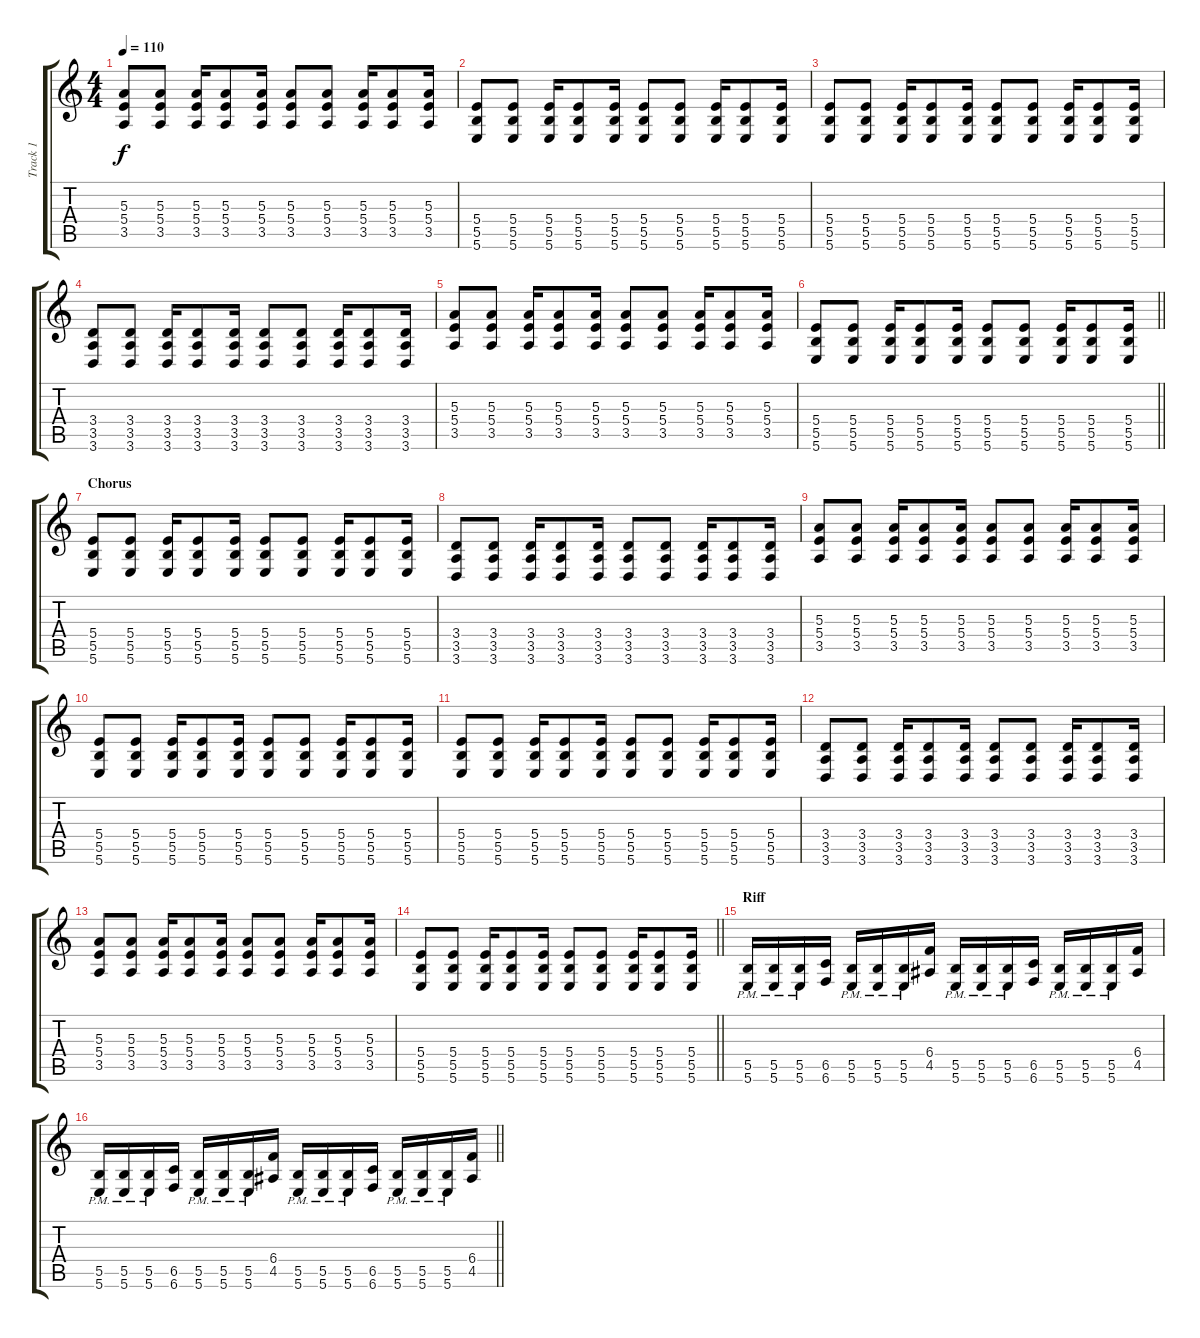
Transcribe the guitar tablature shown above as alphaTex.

\track ("Track 1" "Track 1") {instrument distortionguitar}
\staff {score tabs}
\tuning (Db4 Ab3 E3 B2 Gb2 B1) {hide}
\ts (4 4)
\tempo 110
\clef g2
\ks c
(5.3 5.4 3.5).8{dy f} (5.3 5.4 3.5).8 (5.3 5.4 3.5).16 (5.3 5.4 3.5).8 (5.3 5.4 3.5).16 (5.3 5.4 3.5).8 (5.3 5.4 3.5).8 (5.3 5.4 3.5).16 (5.3 5.4 3.5).8 (5.3 5.4 3.5).16 |
(5.4 5.5 5.6).8 (5.4 5.5 5.6).8 (5.4 5.5 5.6).16 (5.4 5.5 5.6).8 (5.4 5.5 5.6).16 (5.4 5.5 5.6).8 (5.4 5.5 5.6).8 (5.4 5.5 5.6).16 (5.4 5.5 5.6).8 (5.4 5.5 5.6).16 |
(5.4 5.5 5.6).8 (5.4 5.5 5.6).8 (5.4 5.5 5.6).16 (5.4 5.5 5.6).8 (5.4 5.5 5.6).16 (5.4 5.5 5.6).8 (5.4 5.5 5.6).8 (5.4 5.5 5.6).16 (5.4 5.5 5.6).8 (5.4 5.5 5.6).16 |
(3.4 3.5 3.6).8 (3.4 3.5 3.6).8 (3.4 3.5 3.6).16 (3.4 3.5 3.6).8 (3.4 3.5 3.6).16 (3.4 3.5 3.6).8 (3.4 3.5 3.6).8 (3.4 3.5 3.6).16 (3.4 3.5 3.6).8 (3.4 3.5 3.6).16 |
(5.3 5.4 3.5).8 (5.3 5.4 3.5).8 (5.3 5.4 3.5).16 (5.3 5.4 3.5).8 (5.3 5.4 3.5).16 (5.3 5.4 3.5).8 (5.3 5.4 3.5).8 (5.3 5.4 3.5).16 (5.3 5.4 3.5).8 (5.3 5.4 3.5).16 |
\barLineRight lightlight
(5.4 5.5 5.6).8 (5.4 5.5 5.6).8 (5.4 5.5 5.6).16 (5.4 5.5 5.6).8 (5.4 5.5 5.6).16 (5.4 5.5 5.6).8 (5.4 5.5 5.6).8 (5.4 5.5 5.6).16 (5.4 5.5 5.6).8 (5.4 5.5 5.6).16 |
\section ("" "Chorus")
(5.4 5.5 5.6).8 (5.4 5.5 5.6).8 (5.4 5.5 5.6).16 (5.4 5.5 5.6).8 (5.4 5.5 5.6).16 (5.4 5.5 5.6).8 (5.4 5.5 5.6).8 (5.4 5.5 5.6).16 (5.4 5.5 5.6).8 (5.4 5.5 5.6).16 |
(3.4 3.5 3.6).8 (3.4 3.5 3.6).8 (3.4 3.5 3.6).16 (3.4 3.5 3.6).8 (3.4 3.5 3.6).16 (3.4 3.5 3.6).8 (3.4 3.5 3.6).8 (3.4 3.5 3.6).16 (3.4 3.5 3.6).8 (3.4 3.5 3.6).16 |
(5.3 5.4 3.5).8 (5.3 5.4 3.5).8 (5.3 5.4 3.5).16 (5.3 5.4 3.5).8 (5.3 5.4 3.5).16 (5.3 5.4 3.5).8 (5.3 5.4 3.5).8 (5.3 5.4 3.5).16 (5.3 5.4 3.5).8 (5.3 5.4 3.5).16 |
(5.4 5.5 5.6).8 (5.4 5.5 5.6).8 (5.4 5.5 5.6).16 (5.4 5.5 5.6).8 (5.4 5.5 5.6).16 (5.4 5.5 5.6).8 (5.4 5.5 5.6).8 (5.4 5.5 5.6).16 (5.4 5.5 5.6).8 (5.4 5.5 5.6).16 |
(5.4 5.5 5.6).8 (5.4 5.5 5.6).8 (5.4 5.5 5.6).16 (5.4 5.5 5.6).8 (5.4 5.5 5.6).16 (5.4 5.5 5.6).8 (5.4 5.5 5.6).8 (5.4 5.5 5.6).16 (5.4 5.5 5.6).8 (5.4 5.5 5.6).16 |
(3.4 3.5 3.6).8 (3.4 3.5 3.6).8 (3.4 3.5 3.6).16 (3.4 3.5 3.6).8 (3.4 3.5 3.6).16 (3.4 3.5 3.6).8 (3.4 3.5 3.6).8 (3.4 3.5 3.6).16 (3.4 3.5 3.6).8 (3.4 3.5 3.6).16 |
(5.3 5.4 3.5).8 (5.3 5.4 3.5).8 (5.3 5.4 3.5).16 (5.3 5.4 3.5).8 (5.3 5.4 3.5).16 (5.3 5.4 3.5).8 (5.3 5.4 3.5).8 (5.3 5.4 3.5).16 (5.3 5.4 3.5).8 (5.3 5.4 3.5).16 |
\barLineRight lightlight
(5.4 5.5 5.6).8 (5.4 5.5 5.6).8 (5.4 5.5 5.6).16 (5.4 5.5 5.6).8 (5.4 5.5 5.6).16 (5.4 5.5 5.6).8 (5.4 5.5 5.6).8 (5.4 5.5 5.6).16 (5.4 5.5 5.6).8 (5.4 5.5 5.6).16 |
\section ("" "Riff")
(5.5{pm} 5.6{pm}).16 (5.5{pm} 5.6{pm}).16 (5.5{pm} 5.6{pm}).16 (6.5 6.6).16 (5.5{pm} 5.6{pm}).16 (5.5{pm} 5.6{pm}).16 (5.5{pm} 5.6{pm}).16 (6.4 4.5).16 (5.5{pm} 5.6{pm}).16 (5.5{pm} 5.6{pm}).16 (5.5{pm} 5.6{pm}).16 (6.5 6.6).16 (5.5{pm} 5.6{pm}).16 (5.5{pm} 5.6{pm}).16 (5.5{pm} 5.6{pm}).16 (6.4 4.5).16 |
\barLineRight lightlight
(5.5{pm} 5.6{pm}).16 (5.5{pm} 5.6{pm}).16 (5.5{pm} 5.6{pm}).16 (6.5 6.6).16 (5.5{pm} 5.6{pm}).16 (5.5{pm} 5.6{pm}).16 (5.5{pm} 5.6{pm}).16 (6.4 4.5).16 (5.5{pm} 5.6{pm}).16 (5.5{pm} 5.6{pm}).16 (5.5{pm} 5.6{pm}).16 (6.5 6.6).16 (5.5{pm} 5.6{pm}).16 (5.5{pm} 5.6{pm}).16 (5.5{pm} 5.6{pm}).16 (6.4 4.5).16
